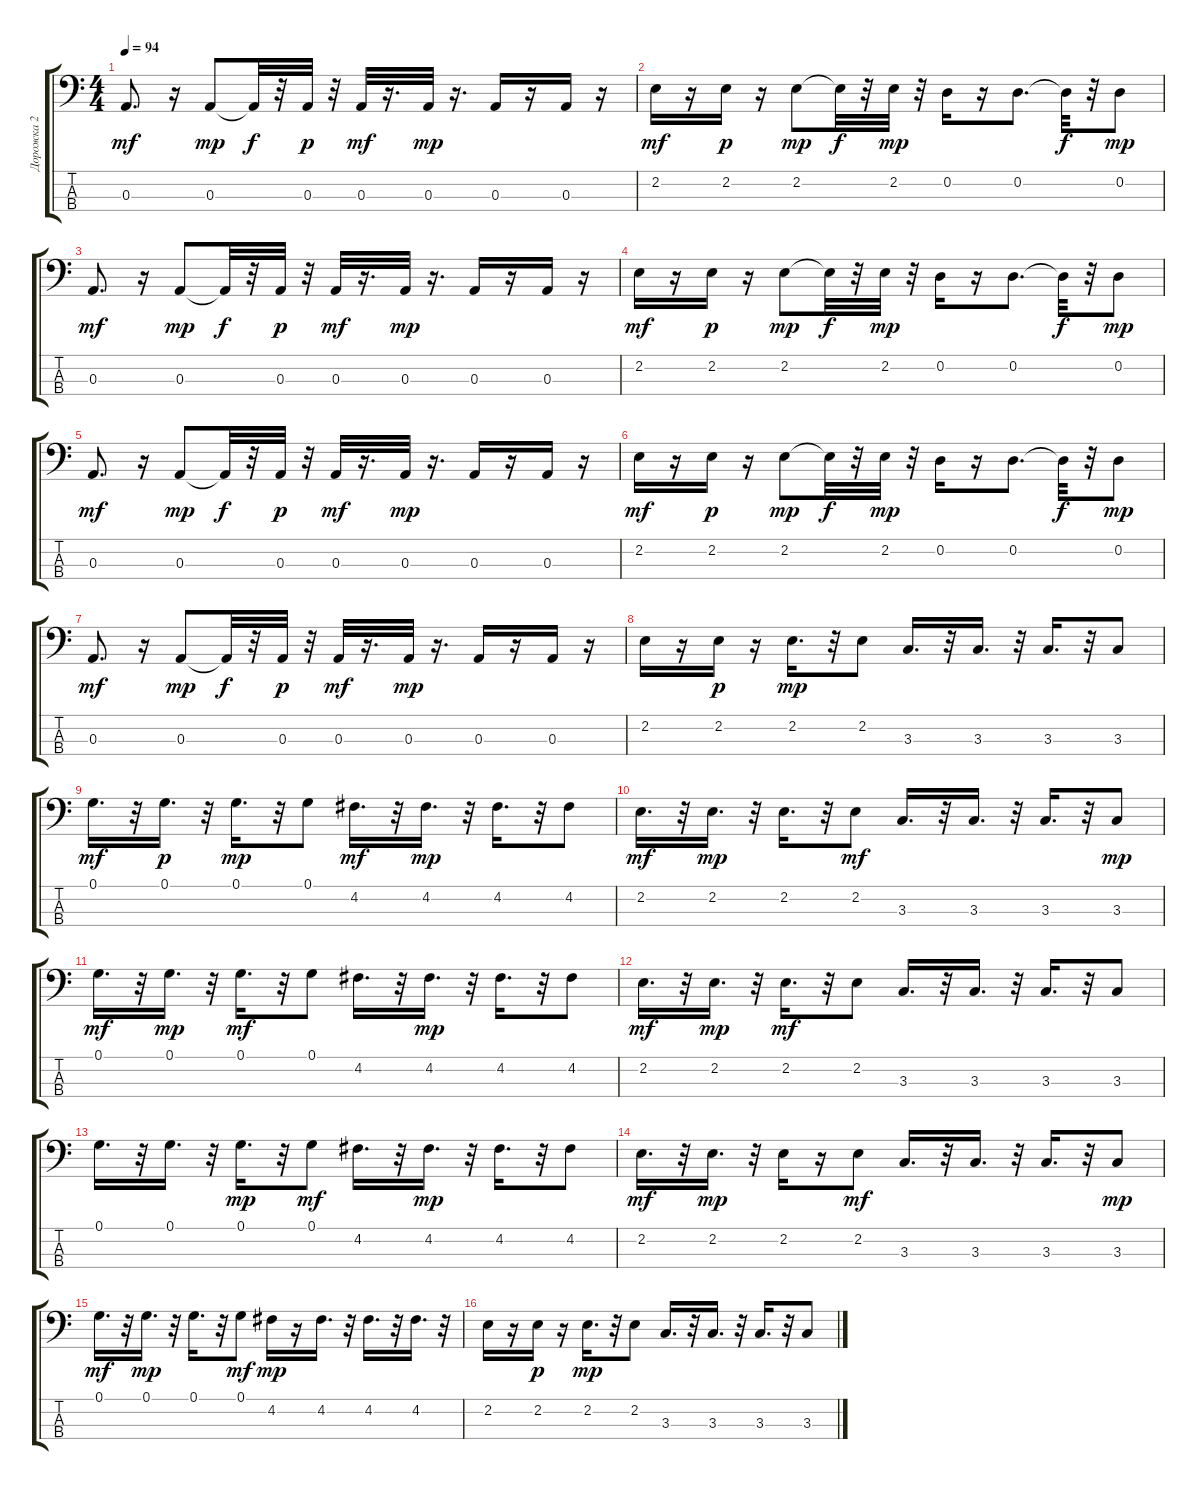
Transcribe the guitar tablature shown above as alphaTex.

\track ("Дорожка 2" "Дорожка 2") {instrument electricbassfinger}
\staff {score tabs}
\tuning (G2 D2 A1 E1) {hide}
\ts (4 4)
\tempo 94
\clef f4
\ks c
0.3.8{d dy mf} r.16 0.3.8{dy mp} 0.3{t}.32{dy f} r.32 0.3.32{dy p} r.32 0.3.32{dy mf} r.16{d} 0.3.32{dy mp} r.16{d} 0.3.16 r.16 0.3.16 r.16 |
2.2.16{dy mf} r.16 2.2.16{dy p} r.16 2.2.8{dy mp} 2.2{t}.32{dy f} r.32 2.2.32{dy mp} r.32 0.2.16 r.16 0.2.8{d} 0.2{t}.32{dy f} r.32 0.2.8{dy mp} |
0.3.8{d dy mf} r.16 0.3.8{dy mp} 0.3{t}.32{dy f} r.32 0.3.32{dy p} r.32 0.3.32{dy mf} r.16{d} 0.3.32{dy mp} r.16{d} 0.3.16 r.16 0.3.16 r.16 |
2.2.16{dy mf} r.16 2.2.16{dy p} r.16 2.2.8{dy mp} 2.2{t}.32{dy f} r.32 2.2.32{dy mp} r.32 0.2.16 r.16 0.2.8{d} 0.2{t}.32{dy f} r.32 0.2.8{dy mp} |
0.3.8{d dy mf} r.16 0.3.8{dy mp} 0.3{t}.32{dy f} r.32 0.3.32{dy p} r.32 0.3.32{dy mf} r.16{d} 0.3.32{dy mp} r.16{d} 0.3.16 r.16 0.3.16 r.16 |
2.2.16{dy mf} r.16 2.2.16{dy p} r.16 2.2.8{dy mp} 2.2{t}.32{dy f} r.32 2.2.32{dy mp} r.32 0.2.16 r.16 0.2.8{d} 0.2{t}.32{dy f} r.32 0.2.8{dy mp} |
0.3.8{d dy mf} r.16 0.3.8{dy mp} 0.3{t}.32{dy f} r.32 0.3.32{dy p} r.32 0.3.32{dy mf} r.16{d} 0.3.32{dy mp} r.16{d} 0.3.16 r.16 0.3.16 r.16 |
2.2.16 r.16 2.2.16{dy p} r.16 2.2.16{d dy mp} r.32 2.2.8 3.3.16{d} r.32 3.3.16{d} r.32 3.3.16{d} r.32 3.3.8 |
0.1.16{d dy mf} r.32 0.1.16{d dy p} r.32 0.1.16{d dy mp} r.32 0.1.8 4.2.16{d dy mf} r.32 4.2.16{d dy mp} r.32 4.2.16{d} r.32 4.2.8 |
2.2.16{d dy mf} r.32 2.2.16{d dy mp} r.32 2.2.16{d} r.32 2.2.8{dy mf} 3.3.16{d} r.32 3.3.16{d} r.32 3.3.16{d} r.32 3.3.8{dy mp} |
0.1.16{d dy mf} r.32 0.1.16{d dy mp} r.32 0.1.16{d dy mf} r.32 0.1.8 4.2.16{d} r.32 4.2.16{d dy mp} r.32 4.2.16{d} r.32 4.2.8 |
2.2.16{d dy mf} r.32 2.2.16{d dy mp} r.32 2.2.16{d dy mf} r.32 2.2.8 3.3.16{d} r.32 3.3.16{d} r.32 3.3.16{d} r.32 3.3.8 |
0.1.16{d} r.32 0.1.16{d} r.32 0.1.16{d dy mp} r.32 0.1.8{dy mf} 4.2.16{d} r.32 4.2.16{d dy mp} r.32 4.2.16{d} r.32 4.2.8 |
2.2.16{d dy mf} r.32 2.2.16{d dy mp} r.32 2.2.16 r.16 2.2.8{dy mf} 3.3.16{d} r.32 3.3.16{d} r.32 3.3.16{d} r.32 3.3.8{dy mp} |
0.1.16{d dy mf} r.32 0.1.16{d dy mp} r.32 0.1.16{d} r.32 0.1.8{dy mf} 4.2.16{dy mp} r.16 4.2.16{d} r.32 4.2.16{d} r.32 4.2.16{d} r.32 |
2.2.16 r.16 2.2.16{dy p} r.16 2.2.16{d dy mp} r.32 2.2.8 3.3.16{d} r.32 3.3.16{d} r.32 3.3.16{d} r.32 3.3.8
